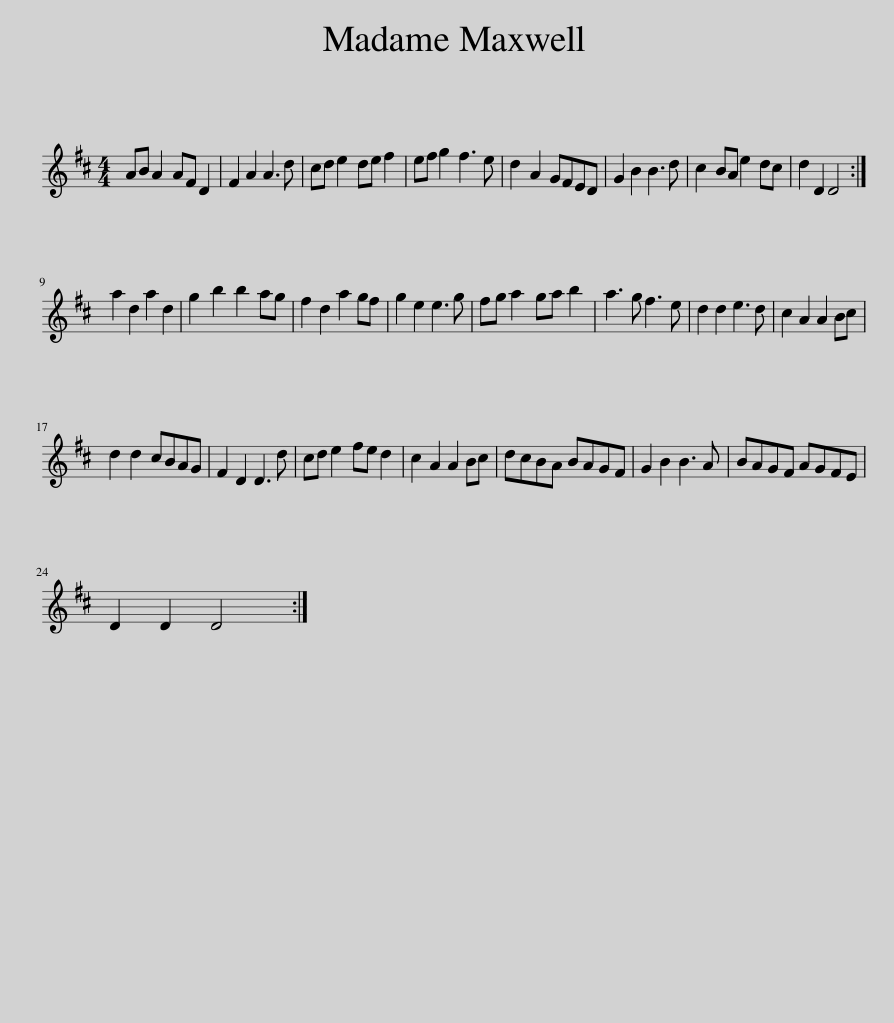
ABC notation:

X:1
L:1/8
M:4/4
I:linebreak $
K:D
V:1 treble
V:1
 AB A2 AF D2 | F2 A2 A3 d | cd e2 de f2 | ef g2 f3 e | d2 A2 GFED | %5
 G2 B2 B3 d | c2 BA e2 dc | d2 D2 D4 :|$ a2 d2 a2 d2 | g2 b2 b2 ag | %10
 f2 d2 a2 gf | g2 e2 e3 g | fg a2 ga b2 | a3 g f3 e | d2 d2 e3 d | %15
 c2 A2 A2 Bc |$ d2 d2 cBAG | F2 D2 D3 d | cd e2 fe d2 | c2 A2 A2 Bc | %20
 dcBA BAGF | G2 B2 B3 A | BAGF AGFE |$ D2 D2 D4 :| %24
